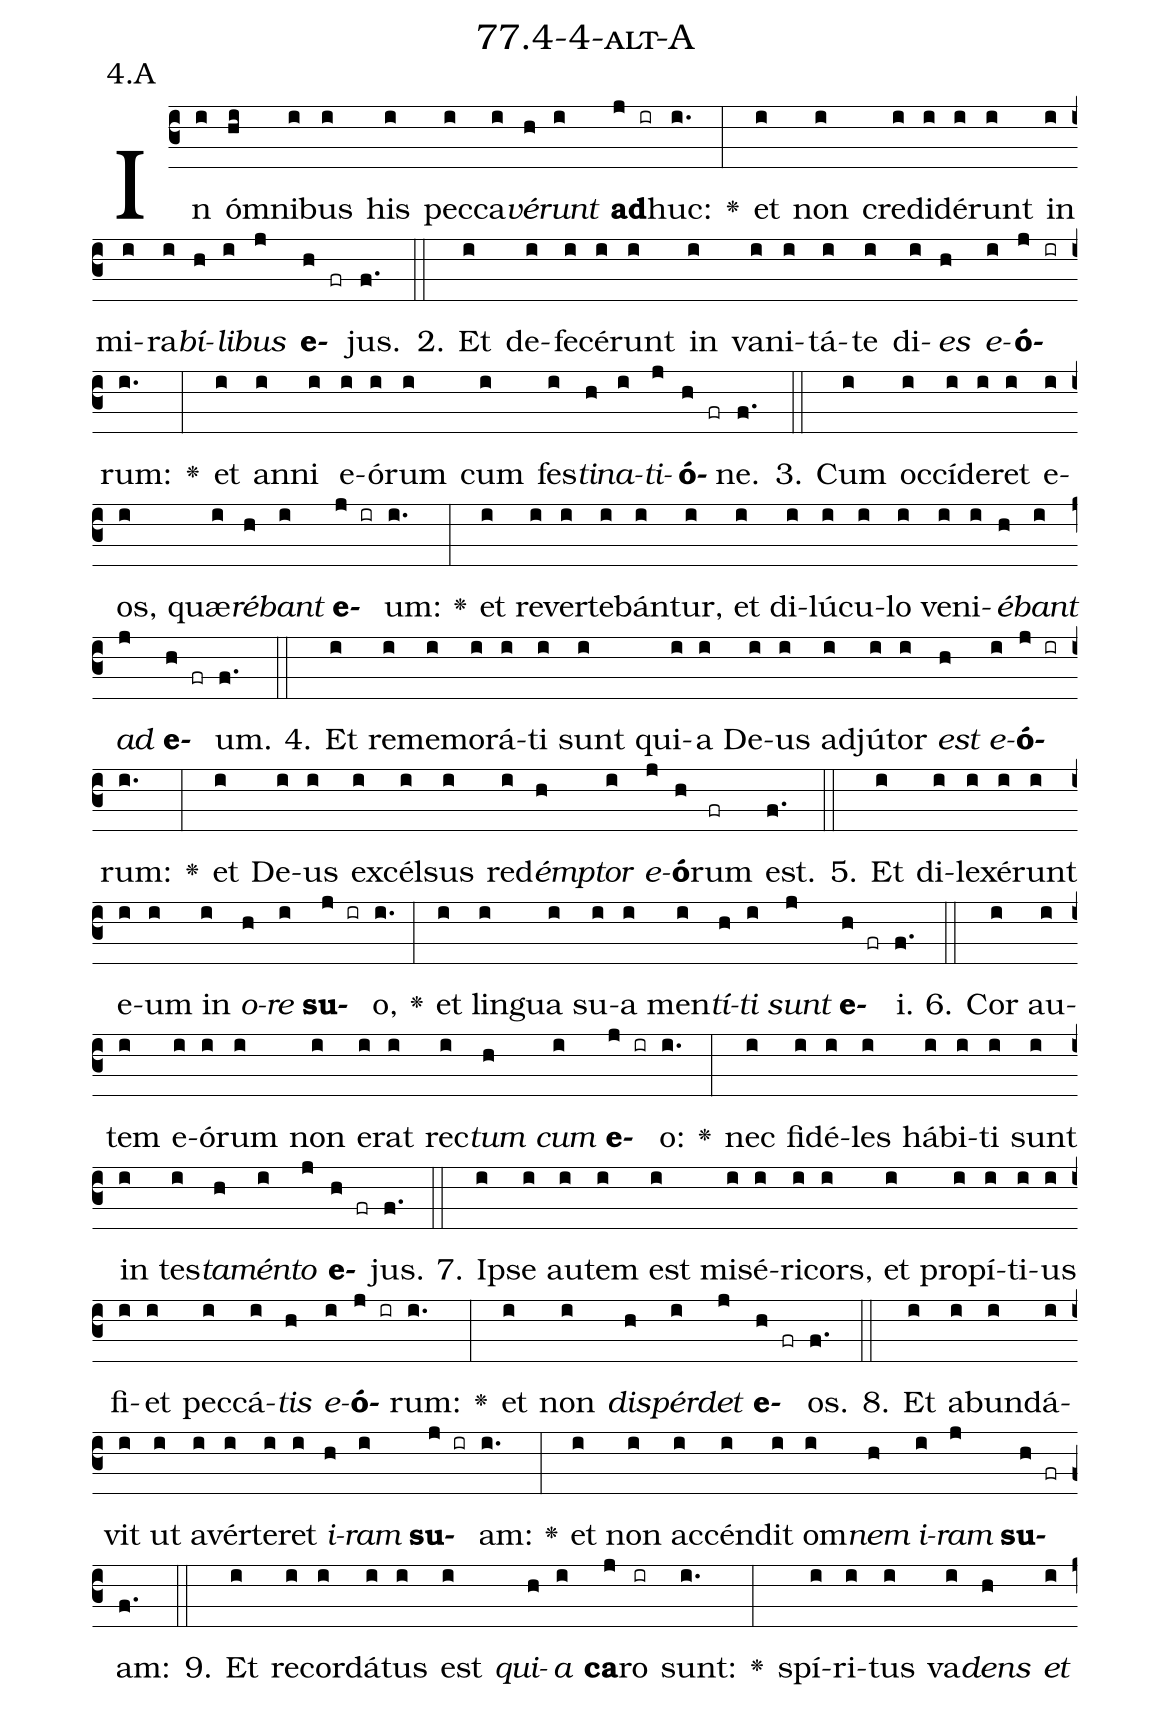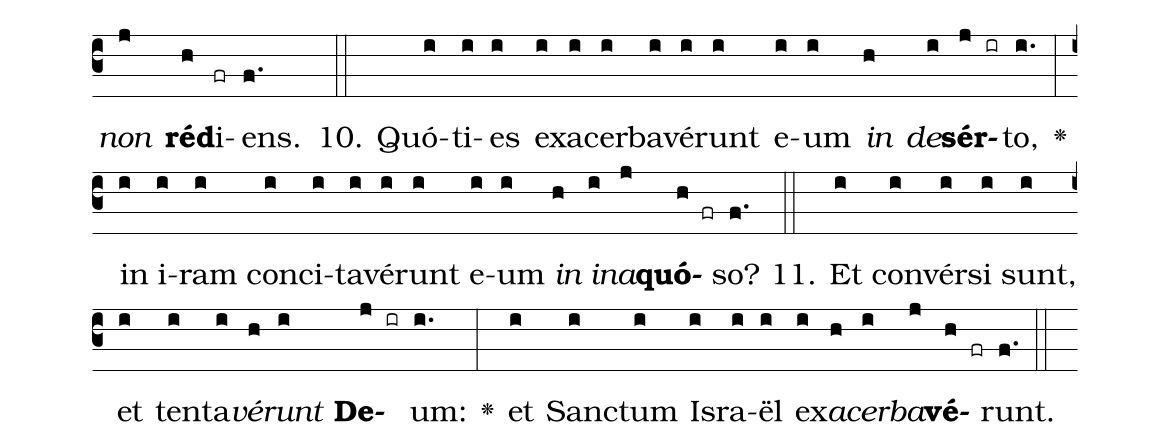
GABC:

name: 77.4-4-alt-A;
annotation: 4.A;
%%
(c3)In(i) óm(hi)ni(i)bus(i) his(i) pec(i)ca(i)<i>vé</i>(h)<i>runt</i>(i) <b>ad</b>(j ir)huc:(i.) <v>\greheightstar</v>(:) et(i) non(i) cre(i)di(i)dé(i)runt(i) in(i) mi(i)ra(i)<i>bí</i>(h)<i>li</i>(i)<i>bus</i>(j) <b>e</b>(h fr)jus.(f.) (::)
2. Et(i) de(i)fe(i)cé(i)runt(i) in(i) va(i)ni(i)tá(i)te(i) di(i)<i>es</i>(h) <i>e</i>(i)<b>ó</b>(j ir)rum:(i.) <v>\greheightstar</v>(:) et(i) an(i)ni(i) e(i)ó(i)rum(i) cum(i) fes(i)<i>ti</i>(h)<i>na</i>(i)<i>ti</i>(j)<b>ó</b>(h fr)ne.(f.) (::)
3. Cum(i) oc(i)cí(i)de(i)ret(i) e(i)os,(i) quæ(i)<i>ré</i>(h)<i>bant</i>(i) <b>e</b>(j ir)um:(i.) <v>\greheightstar</v>(:) et(i) re(i)ver(i)te(i)bán(i)tur,(i) et(i) di(i)lú(i)cu(i)lo(i) ve(i)ni(i)<i>é</i>(h)<i>bant</i>(i) <i>ad</i>(j) <b>e</b>(h fr)um.(f.) (::)
4. Et(i) re(i)me(i)mo(i)rá(i)ti(i) sunt(i) qui(i)a(i) De(i)us(i) ad(i)jú(i)tor(i) <i>est</i>(h) <i>e</i>(i)<b>ó</b>(j ir)rum:(i.) <v>\greheightstar</v>(:) et(i) De(i)us(i) ex(i)cél(i)sus(i) red(i)<i>émp</i>(h)<i>tor</i>(i) <i>e</i>(j)<b>ó</b>(h)rum(fr) est.(f.) (::)
5. Et(i) di(i)le(i)xé(i)runt(i) e(i)um(i) in(i) <i>o</i>(h)<i>re</i>(i) <b>su</b>(j ir)o,(i.) <v>\greheightstar</v>(:) et(i) lin(i)gua(i) su(i)a(i) men(i)<i>tí</i>(h)<i>ti</i>(i) <i>sunt</i>(j) <b>e</b>(h fr)i.(f.) (::)
6. Cor(i) au(i)tem(i) e(i)ó(i)rum(i) non(i) e(i)rat(i) rec(i)<i>tum</i>(h) <i>cum</i>(i) <b>e</b>(j ir)o:(i.) <v>\greheightstar</v>(:) nec(i) fi(i)dé(i)les(i) há(i)bi(i)ti(i) sunt(i) in(i) tes(i)<i>ta</i>(h)<i>mén</i>(i)<i>to</i>(j) <b>e</b>(h fr)jus.(f.) (::)
7. Ip(i)se(i) au(i)tem(i) est(i) mi(i)sé(i)ri(i)cors,(i) et(i) pro(i)pí(i)ti(i)us(i) fi(i)et(i) pec(i)cá(i)<i>tis</i>(h) <i>e</i>(i)<b>ó</b>(j ir)rum:(i.) <v>\greheightstar</v>(:) et(i) non(i) <i>dis</i>(h)<i>pér</i>(i)<i>det</i>(j) <b>e</b>(h fr)os.(f.) (::)
8. Et(i) ab(i)un(i)dá(i)vit(i) ut(i) a(i)vér(i)te(i)ret(i) <i>i</i>(h)<i>ram</i>(i) <b>su</b>(j ir)am:(i.) <v>\greheightstar</v>(:) et(i) non(i) ac(i)cén(i)dit(i) om(i)<i>nem</i>(h) <i>i</i>(i)<i>ram</i>(j) <b>su</b>(h fr)am:(f.) (::)
9. Et(i) re(i)cor(i)dá(i)tus(i) est(i) <i>qui</i>(h)<i>a</i>(i) <b>ca</b>(j)ro(ir) sunt:(i.) <v>\greheightstar</v>(:) spí(i)ri(i)tus(i) va(i)<i>dens</i>(h) <i>et</i>(i) <i>non</i>(j) <b>réd</b>(h)i(fr)ens.(f.) (::)
10. Quó(i)ti(i)es(i) ex(i)a(i)cer(i)ba(i)vé(i)runt(i) e(i)um(i) <i>in</i>(h) <i>de</i>(i)<b>sér</b>(j ir)to,(i.) <v>\greheightstar</v>(:) in(i) i(i)ram(i) con(i)ci(i)ta(i)vé(i)runt(i) e(i)um(i) <i>in</i>(h) <i>in</i>(i)<i>a</i>(j)<b>quó</b>(h fr)so?(f.) (::)
11. Et(i) con(i)vér(i)si(i) sunt,(i) et(i) ten(i)ta(i)<i>vé</i>(h)<i>runt</i>(i) <b>De</b>(j ir)um:(i.) <v>\greheightstar</v>(:) et(i) Sanc(i)tum(i) Is(i)ra(i)ël(i) ex(i)<i>a</i>(h)<i>cer</i>(i)<i>ba</i>(j)<b>vé</b>(h fr)runt.(f.) (::)
